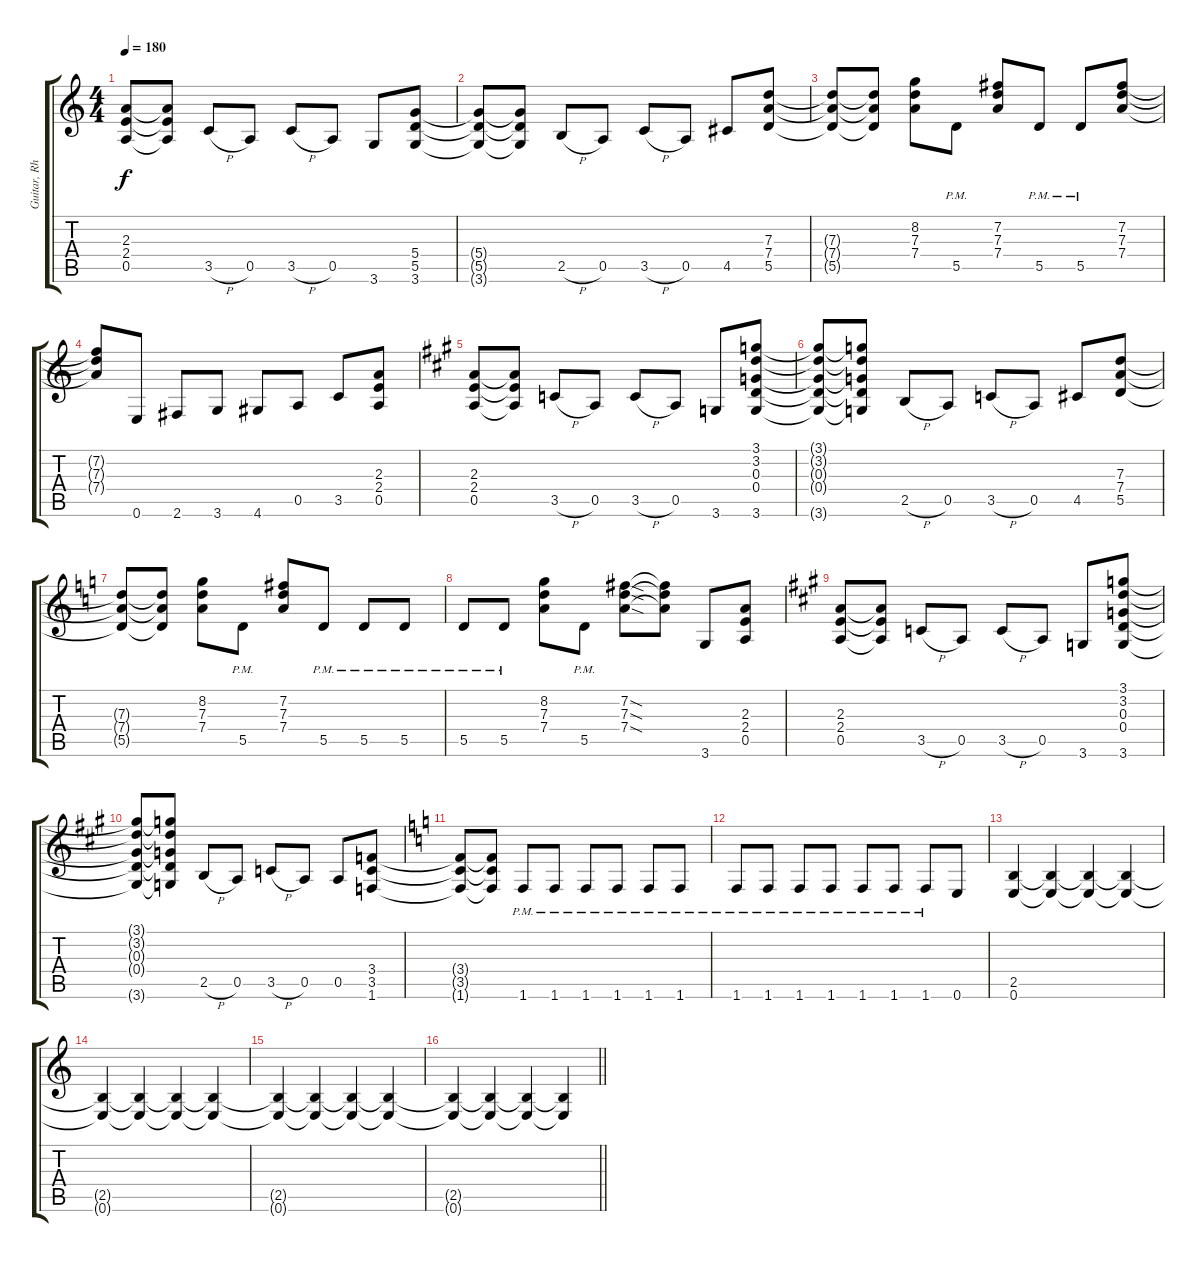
\track ("Guitar, Rhythm" "Guitar, Rh") {instrument overdrivenguitar}
\staff {score tabs}
\tuning (E4 B3 G3 D3 A2 E2) {hide}
\ts (4 4)
\tempo 180
\clef g2
\ks c
(2.3{t} 2.4{t} 0.5{t}).8{dy f} (2.3{t} 2.4{t} 0.5{t}).8 3.5{h}.8 0.5.8 3.5{h}.8 0.5.8 3.6.8 (5.4 5.5 3.6).8 |
(5.4{t} 5.5{t} 3.6{t}).8 (5.4{t} 5.5{t} 3.6{t}).8 2.5{h}.8 0.5.8 3.5{h}.8 0.5.8 4.5.8 (7.3 7.4 5.5).8 |
(7.3{t} 7.4{t} 5.5{t}).8 (7.3{t} 7.4{t} 5.5{t}).8 (8.2 7.3 7.4).8 5.5{pm}.8 (7.2 7.3 7.4).8 5.5{pm}.8 5.5{pm}.8 (7.2 7.3 7.4).8 |
(7.2{t} 7.3{t} 7.4{t}).8 0.6.8 2.6.8 3.6.8 4.6.8 0.5.8 3.5.8 (2.3 2.4 0.5).8 |
\ks a
(2.3 2.4 0.5).8 (2.3{t} 2.4{t} 0.5{t}).8 3.5{h}.8 0.5.8 3.5{h}.8 0.5.8 3.6.8 (3.1 3.2 0.3 0.4 3.6).8 |
(3.1{t} 3.2{t} 0.3{t} 0.4{t} 3.6{t}).8 (3.1{t} 3.2{t} 0.3{t} 0.4{t} 3.6{t}).8 2.5{h}.8 0.5.8 3.5{h}.8 0.5.8 4.5.8 (7.3 7.4 5.5).8 |
\ks c
(7.3{t} 7.4{t} 5.5{t}).8 (7.3{t} 7.4{t} 5.5{t}).8 (8.2 7.3 7.4).8 5.5{pm}.8 (7.2 7.3 7.4).8 5.5{pm}.8 5.5{pm}.8 5.5{pm}.8 |
5.5{pm}.8 5.5{pm}.8 (8.2 7.3 7.4).8 5.5{pm}.8 (7.2{sod} 7.3{sod} 7.4{sod}).8 (7.2{t} 7.3{t} 7.4{t}).8 3.6.8 (2.3 2.4 0.5).8 |
\ks a
(2.3 2.4 0.5).8 (2.3{t} 2.4{t} 0.5{t}).8 3.5{h}.8 0.5.8 3.5{h}.8 0.5.8 3.6.8 (3.1 3.2 0.3 0.4 3.6).8 |
(3.1{t} 3.2{t} 0.3{t} 0.4{t} 3.6{t}).8 (3.1{t} 3.2{t} 0.3{t} 0.4{t} 3.6{t}).8 2.5{h}.8 0.5.8 3.5{h}.8 0.5.8 0.5.8 (3.4 3.5 1.6).8 |
\ks c
(3.4{t} 3.5{t} 1.6{t}).8 (3.4{t} 3.5{t} 1.6{t}).8 1.6{pm}.8 1.6{pm}.8 1.6{pm}.8 1.6{pm}.8 1.6{pm}.8 1.6{pm}.8 |
1.6{pm}.8 1.6{pm}.8 1.6{pm}.8 1.6{pm}.8 1.6{pm}.8 1.6{pm}.8 1.6{pm}.8 0.6.8 |
(2.5 0.6).4 (2.5{t} 0.6{t}).4 (2.5{t} 0.6{t}).4 (2.5{t} 0.6{t}).4 |
(2.5{t} 0.6{t}).4 (2.5{t} 0.6{t}).4 (2.5{t} 0.6{t}).4 (2.5{t} 0.6{t}).4 |
(2.5{t} 0.6{t}).4 (2.5{t} 0.6{t}).4 (2.5{t} 0.6{t}).4 (2.5{t} 0.6{t}).4 |
\barLineRight lightlight
(2.5{t} 0.6{t}).4 (2.5{t} 0.6{t}).4 (2.5{t} 0.6{t}).4 (2.5{t} 0.6{t}).4
